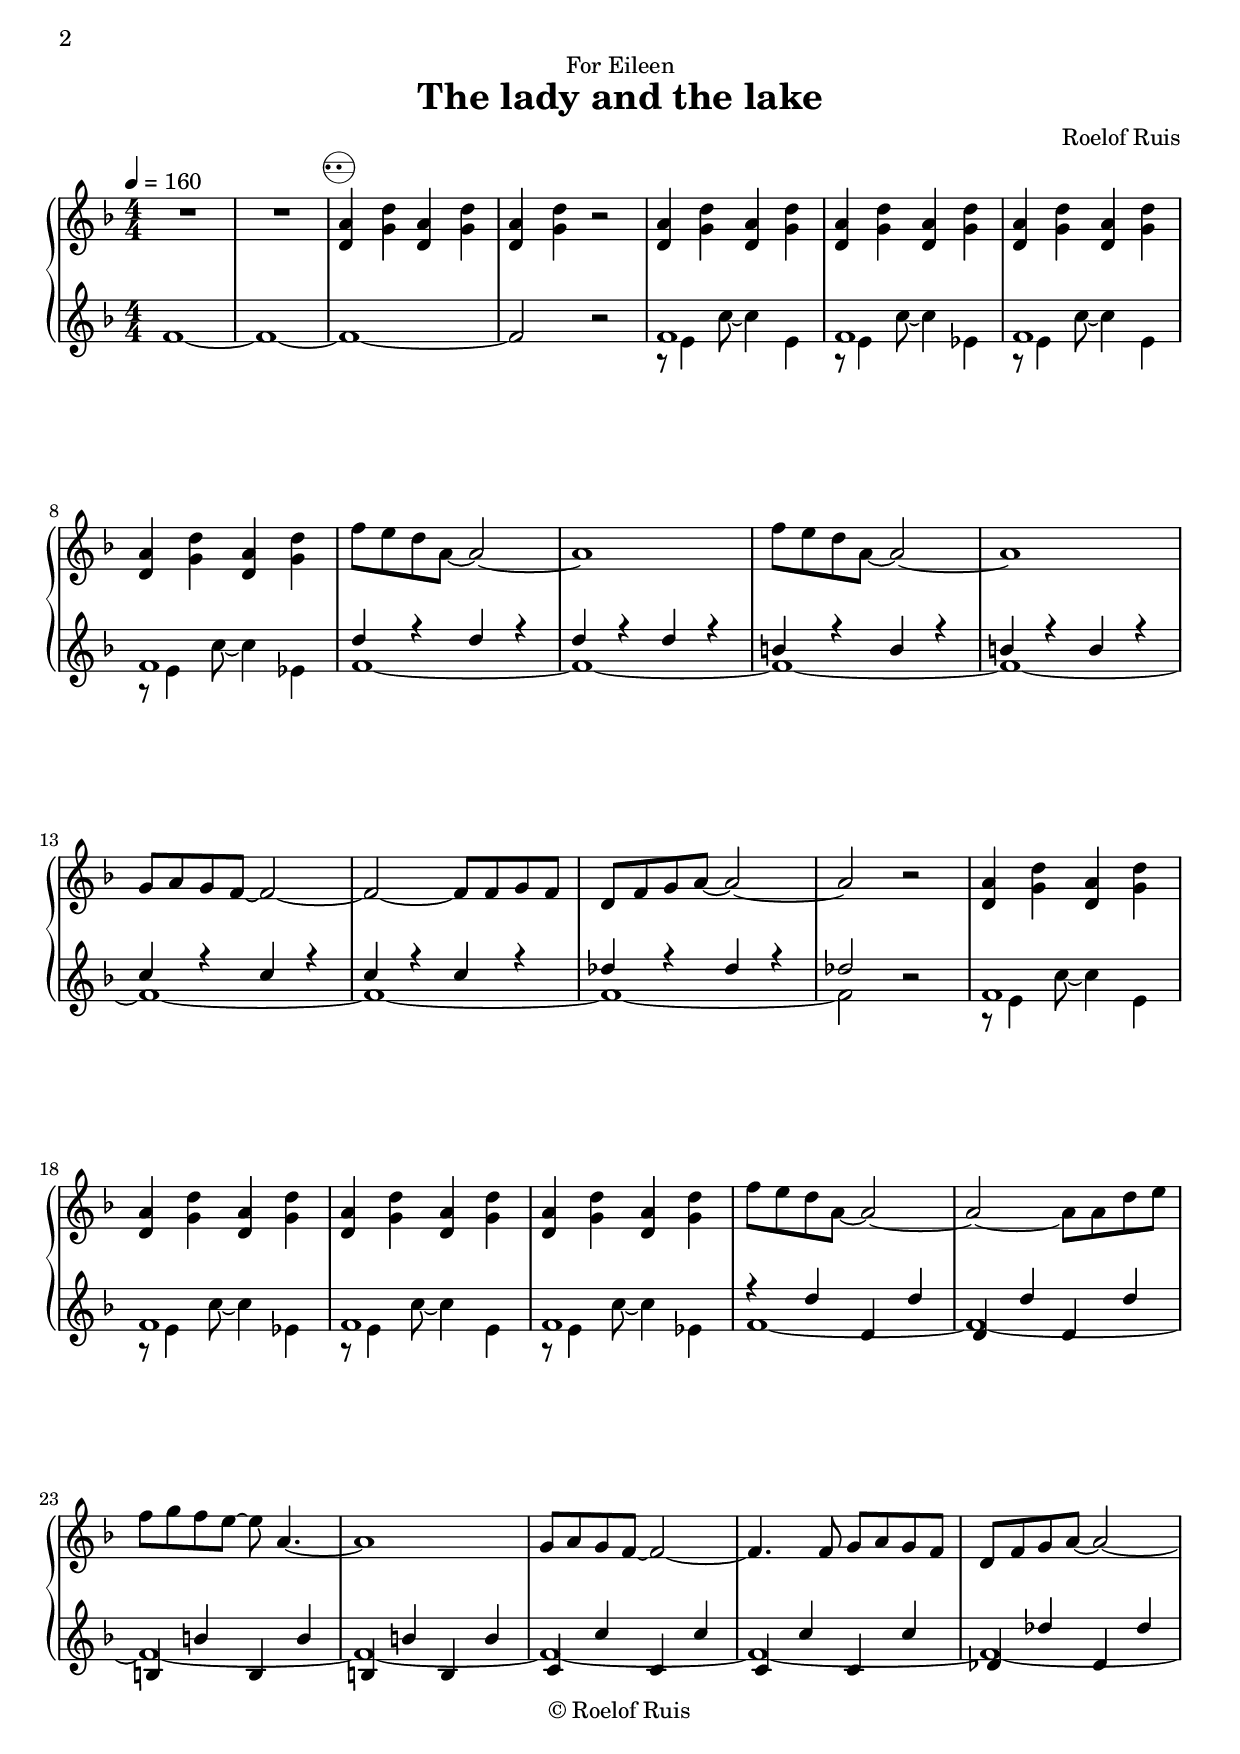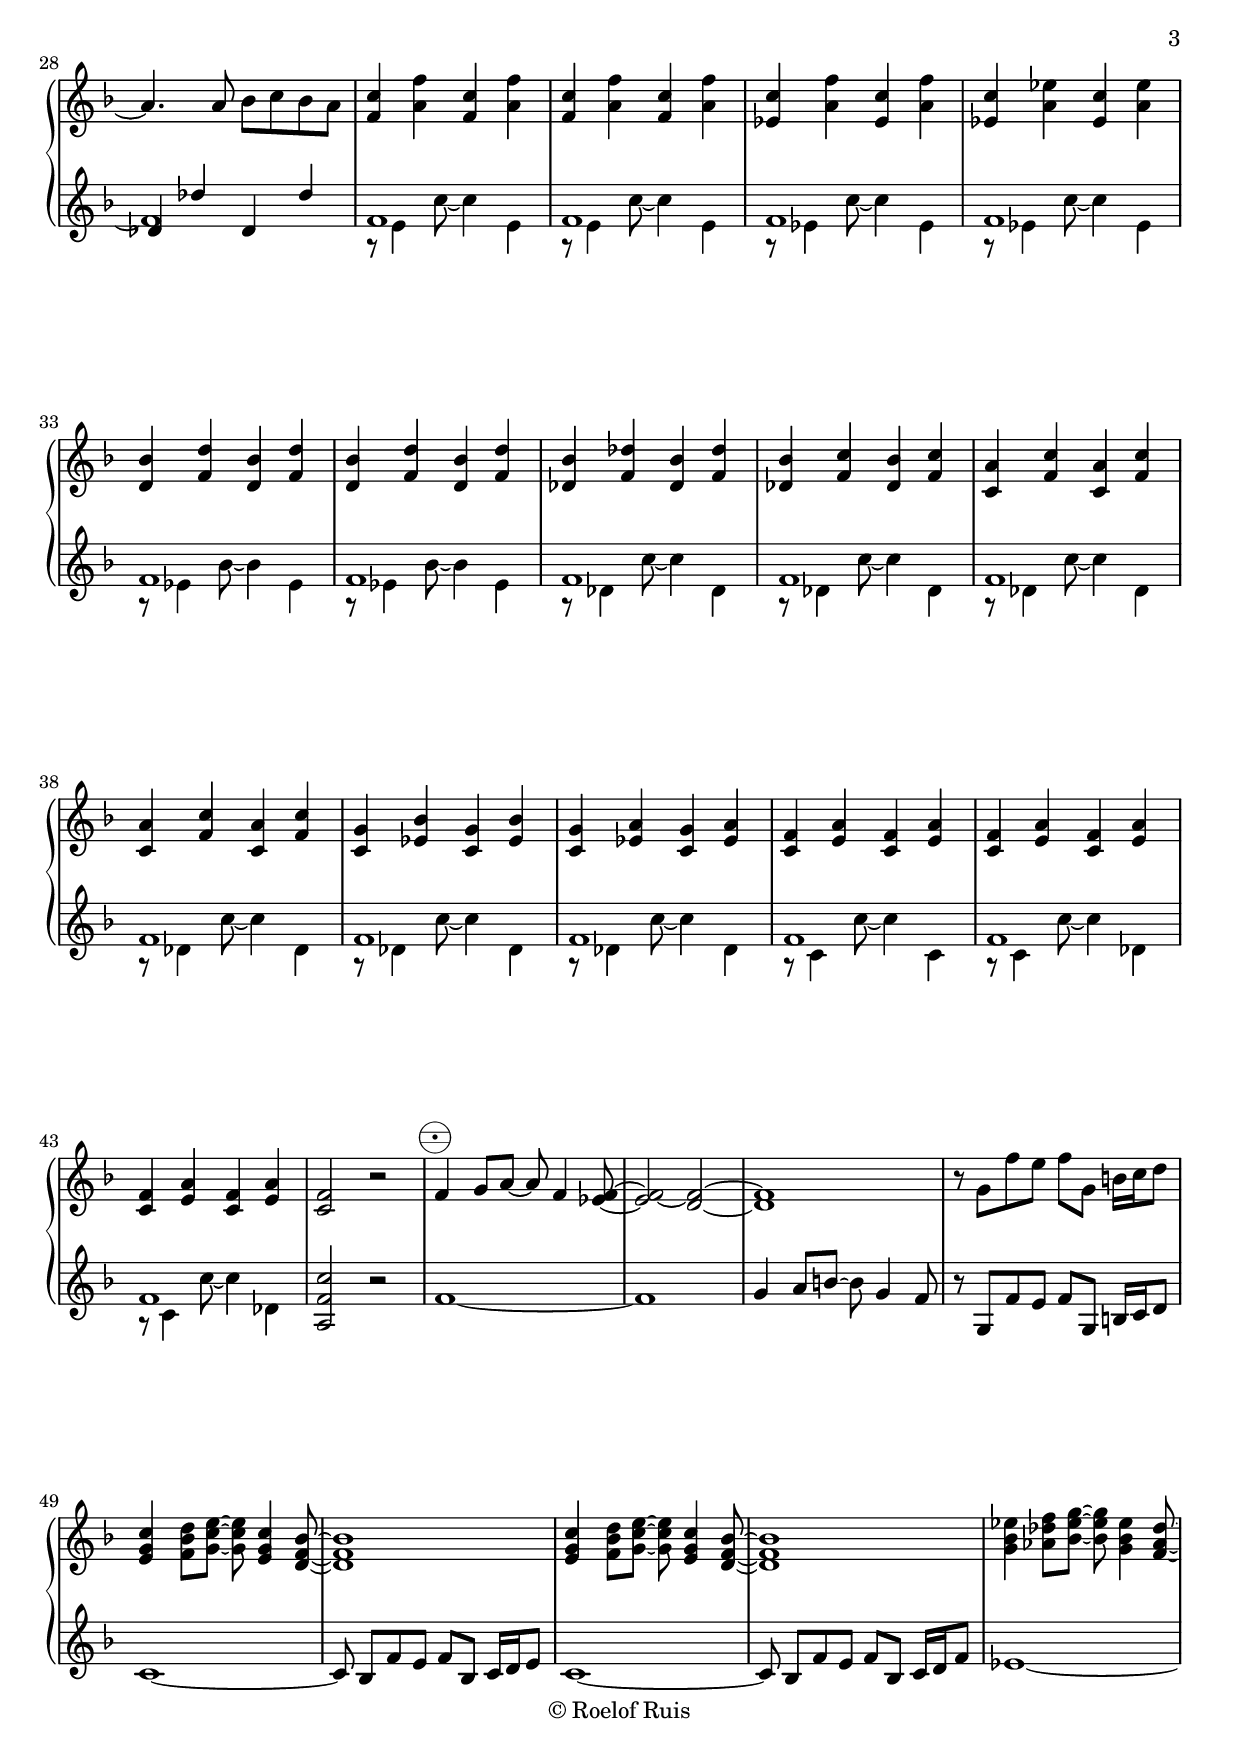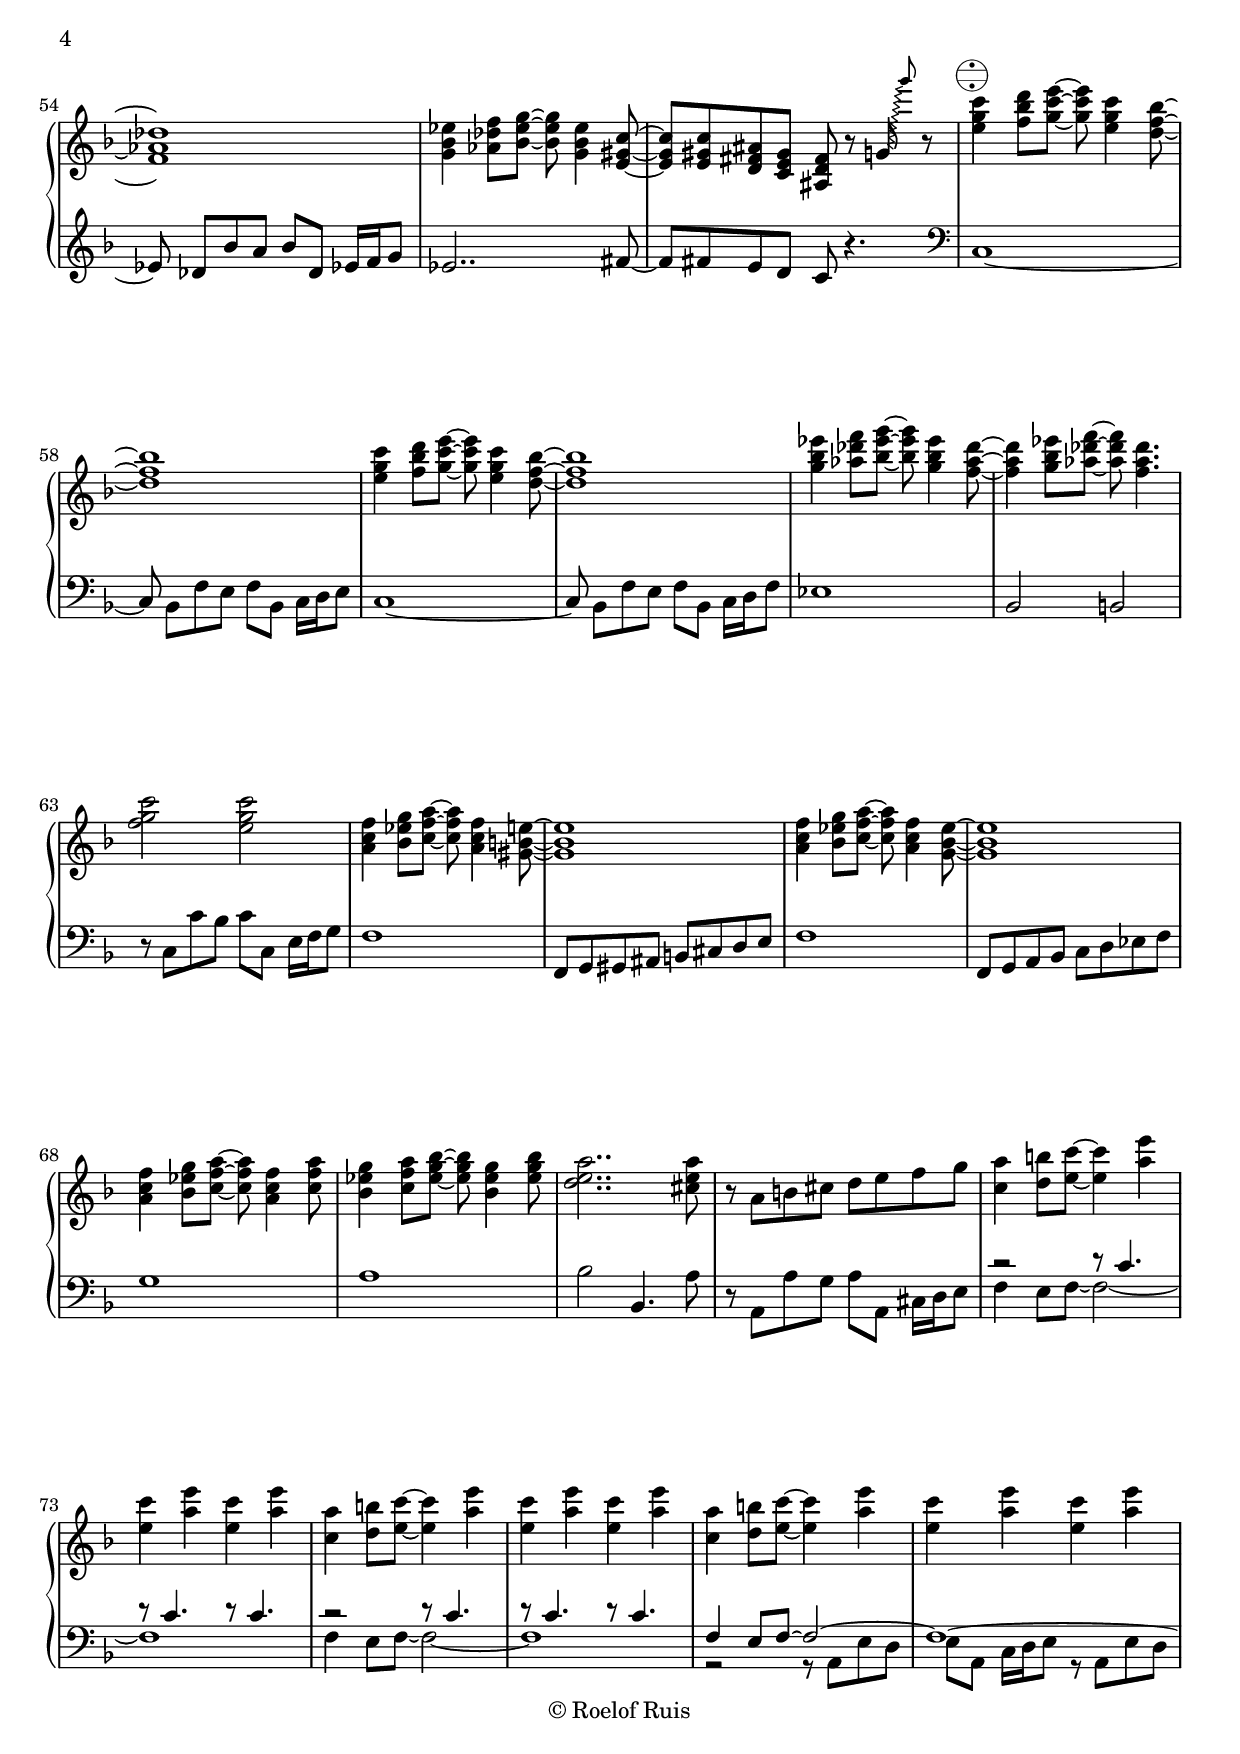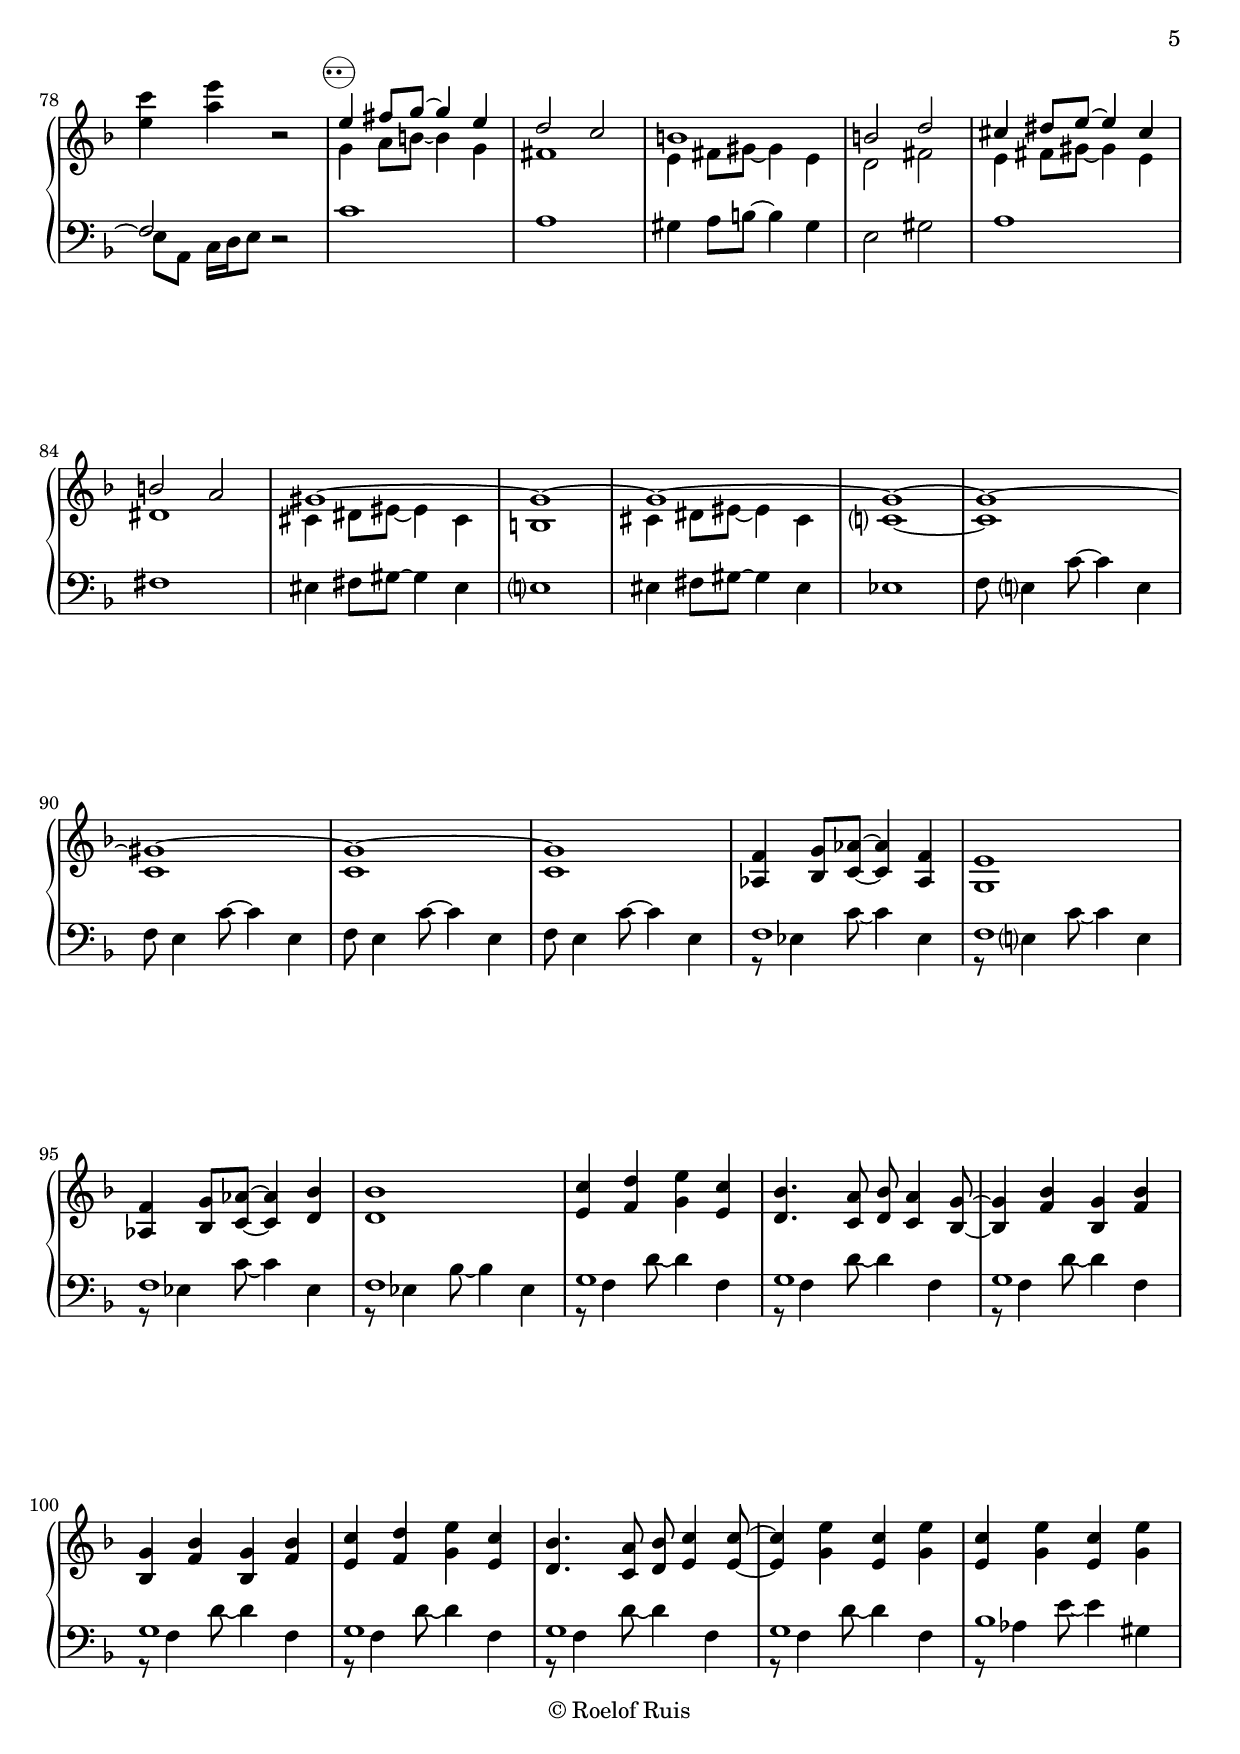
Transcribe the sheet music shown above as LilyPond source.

\version "2.20.0"

\version "2.20.0"

% ---- Bellows ----
out = ^\markup { \musicglyph #"accordion.pull" }
in = ^\markup { \musicglyph #"accordion.push" }

outsub = _\markup { \musicglyph #"accordion.pull" }
insub = _\markup { \musicglyph #"accordion.push" }

% ---- Basses ----
mj = ^\markup { \bold \magnify #0.8 { \roman M } }
mn = ^\markup { \bold \magnify #0.8 { \roman m } }
spt = ^\markup { \bold \magnify #0.8 { \roman 7 } }
vsp = ^\markup { \bold \magnify #0.8 { \roman v7 } }

bbass = _\markup {\box {\bold{BB}}}
sbass = _\markup {\box {\bold{SB}}}

% ---- Registers ----

eightva = \markup {\italic \translate #'(1.8 . 0) \raise #2 \magnify #0.8 {"8va"}}
loco    = \markup {\italic \translate #'(1.8 . 0) \raise #2 \magnify #0.8 {"loco"}}

dot = \markup {
  \musicglyph #"accordion.dot"
}

freebass = \markup {
  \musicglyph #"accordion.freebass"
}

discant = \markup {
  \musicglyph #"accordion.discant"
}

fbregz = ^\markup {
  \whiteout
  \combine
  \freebass
  \raise #0.5 \dot
}

fbrega = ^\markup {
  \whiteout
  \combine
  \freebass
  \raise #1.5 \dot
}

regz = ^\markup {
  \whiteout
  \combine
  \discant
  \raise #0.5 \dot
}

regez = ^\markup {
  \whiteout
  \combine
  \discant
    \combine
    \raise #0.5 \dot
    \eightva
}

rega = ^\markup {
  \whiteout
  \combine
  \discant
  \raise #1.5 \dot
}

regac = ^\markup {
  \whiteout
  \combine
  \discant
  \translate #'(-1 . 0) \raise #1.5 \dot
}

regzdba = ^\markup {
  \whiteout
  \combine
  \discant
  \combine
    \raise #0.5 \dot
    \combine
      \raise #1.5 \dot
      \translate #'(-1 . 0) \raise #1.5 \dot
}

regdbav = ^\markup {
  \whiteout
  \combine
  \discant
  \combine
    \raise #2.5 \dot
    \combine
      \raise #1.5 \dot
      \translate #'(-1 . 0) \raise #1.5 \dot
}

regav = ^\markup {
  \whiteout
  \combine
  \discant
  \combine
    \raise #2.5 \dot
    \raise #1.5 \dot
}

regdbaz = ^\markup {
  \whiteout
  \combine
  \discant
  \combine
    \raise #0.5 \dot
    \combine
      \raise #1.5 \dot
      \translate #'(-1 . 0) \raise #1.5 \dot
}

regdba = ^\markup {
  \whiteout
  \combine
  \discant
  \combine
    \raise #1.5 \dot
    \translate #'(-1 . 0) \raise #1.5 \dot
}

regza = ^\markup {
  \whiteout
  \combine
  \discant
  \combine
    \raise #0.5 \dot
    \raise #1.5 \dot
}

regeza = ^\markup {
  \whiteout
  \combine
  \discant
  \combine
    \raise #0.5 \dot
    \combine
      \raise #1.5 \dot
      \eightva
}

regzv = ^\markup {
  \whiteout
  \combine
  \discant
  \combine
    \raise #0.5 \dot
    \raise #2.5 \dot
}

regzav = ^\markup {
  \whiteout
  \combine
  \discant
  \combine
    \raise #2.5 \dot
    \combine
      \raise #1.5 \dot
      \raise #0.5 \dot
}

regezv = ^\markup {
  \whiteout
  \combine
  \discant
  \combine
    \raise #0.5 \dot
    \combine
      \raise #2.5 \dot
      \eightva
}

regzacv = ^\markup {
  \whiteout
  \combine
  \discant
  \combine
    \raise #2.5 \dot
    \combine
      \translate #'(-1 . 0) \raise #1.5 \dot
      \raise #0.5 \dot
}

regzacvl = ^\markup {
  \whiteout
  \combine
  \discant
  \combine
    \raise #2.5 \dot
    \combine
      \translate #'(-1 . 0) \raise #1.5 \dot
      \combine
        \raise # 0.5 \dot
        \loco
}

regzdbav = ^\markup {
  \whiteout
  \combine
  \discant
  \combine
    \raise #2.5 \dot
    \combine
      \raise #1.5 \dot
      \combine
      \translate #'(-1 . 0) \raise #1.5 \dot
      \raise #0.5 \dot
}









% ---- Other functionality ----

simile = \markup "simile"
subp = _\markup{ \italic sub \dynamic p }


options = {
  \tempo 4=160
  \numericTimeSignature
  \time 4/4
  \key f \major
}

staffRight = {
  \options
  \clef treble
  \relative c''' {
    R1*2 |
    <a, d,>4\regdba <d g,> <a d,> <d g,> |
    <a d,>4 <d g,> r2 |
    
    <a d,>4 <d g,> <a d,> <d g,> |
    <a d,>4 <d g,> <a d,> <d g,> |
    <a d,>4 <d g,> <a d,> <d g,> |
    <a d,>4 <d g,> <a d,> <d g,> |
    
    f8 e d a~ a2~ |
    a1 |
    f'8 e d a~ a2~ |
    a1 |
    g8 a g f~ f2~ |
    f2~ f8 f g f |
    d8 f g a~ a2~ |
    a2 r |
    
    <a d,>4 <d g,> <a d,> <d g,> |
    <a d,>4 <d g,> <a d,> <d g,> |
    <a d,>4 <d g,> <a d,> <d g,> |
    <a d,>4 <d g,> <a d,> <d g,> |
    
    f8 e d a~ a2~ |
    a2~ a8 a d e |
    f g f e~ e a,4.~ |
    a1 |
    g8 a g f~ f2~ |
    f4. f8 g a g f |
    d8 f g a~ a2~ |
    a4. a8 bes c bes a |
    
    <c f,>4 <f a,> <c f,> <f a,> |
    <c f,> <f a,> <c f,> <f a,> |
    <c es,> <f a,> <c es,> <f a,> |
    <c es,> <es a,> <c es,> <es a,> |
    <bes d,> <d f,> <bes d,> <d f,> |
    <bes d,> <d f,> <bes d,> <d f,> |
    <bes des,> <des f,> <bes des,> <des f,> |
    <bes des,> <c f,> <bes des,> <c f,> |
    <a c,> <c f,> <a c,> <c f,> |
    <a c,> <c f,> <a c,> <c f,> |
    <g c,> <bes es,> <g c,> <bes es,> |
    <g c,> <a es> <g c,> <a es> |
    <f c> <a e> <f c> <a e> |
    <f c> <a e> <f c> <a e> |
    <f c> <a e> <f c> <a e> |
    <f c>2 r2 |

    f4\rega g8 a~ a f4 <f~ es~>8 |
    <f~ es>2 <f~ d~> |
    <f d>1 |
    r8 g f' e f g, b16 c d8 |
    
    <c g e>4 <d bes f>8 <e~ c~ g~> <e c g> <c g e>4 <bes~ f~ d~>8 |
    <bes f d>1 |
    <c g e>4 <d bes f>8 <e~ c~ g~> <e c g> <c g e>4 <bes~ f~ d~>8 |
    <bes f d>1 |

    <es bes g>4 <f des as>8 <g~ es~ bes~> <g es bes> <es bes g>4 <des~ as~ f~>8 |
    <des as f>1 |
    <es bes g>4 <f des as>8 <g~ es~ bes~> <g es bes> <es bes g>4 <c~ gis~ e~>8 |
    \override Glissando.style = #'zigzag
    <c gis e>8 <c gis e> <ais fis d> <gis e c> <fis d ais> r8 \afterGrace g8 \glissando g''8 r8 |

    <c, g e>4\regzv <d bes f>8 <e~ c~ g~> <e c g> <c g e>4 <bes~ f~ d~>8 |
    <bes f d>1 |
    <c g e>4 <d bes f>8 <e~ c~ g~> <e c g> <c g e>4 <bes~ f~ d~>8 |
    <bes f d>1 |
    
    <es bes g>4 <f des as>8 <g~ es~ bes~> <g es bes> <es bes g>4 <des~ as~ f~>8 |
    <des as f>4 <es bes g>8 <f~ des~ as~> <f des as> <des as f>4. |
    <c g f>2 <c g e> |
    <f, c a>4 <g es bes>8 <a~ f~ c~> <a f c> <f c a>4 <e~ b~ gis~>8 |
    <e b gis>1 |
    <f c a>4 <g es bes>8 <a~ f~ c~> <a f c> <f c a>4 <es~ bes~ g~>8 |
    <es bes g>1 |
    <f c a>4 <g es bes>8 <a~ f~ c~> <a f c> <f c a>4 <a f c>8 |
    <g es bes>4 <a f c>8 <bes~ g~ es~> <bes g es> <g es bes>4 <bes g es>8 |
    <a e d>2.. <a e cis>8 |
    r8 a,[ b cis] d e f g |

    <a c,>4 <b d,>8 <c~ e,~>8 <c e,>4 <e a,> |
    <c e,> <e a,> <c e,> <e a,> |
    <a, c,>4 <b d,>8 <c~ e,~>8 <c e,>4 <e a,> |
    <c e,> <e a,> <c e,> <e a,> |
    
    <a, c,>4 <b d,>8 <c~ e,~>8 <c e,>4 <e a,> |
    <c e,> <e a,> <c e,> <e a,> |
    <c e,> <e a,> r2 |

    << { e,4\regdba fis8 g~ g4 e } \\ { g,4 a8 b~ b4 g } >> |
    << { d'2 c } \\ { fis,1 } >> |
    << { b1 } \\ { e,4 fis8 gis~ gis4 e } >> |
    << { b'2 d } \\ { d,2 fis } >> |
    << { cis'4 dis8 e~ e4 cis } \\ { e,4 fis8 gis~ gis4 e } >> |
    << { b'2 a } \\ { dis,1 } >> |
    << { gis1~ } \\ { cis,4 dis8 eis~ eis4 cis } >> |
    << { gis'1~ } \\ { b,1 } >> |
    << { gis'1~ } \\ { cis,4 dis8 eis~ eis4 cis } >> |
    << { gis'1~ } \\ { c,?1~ } >> |
    << { gis'1~ } \\ { c, } >> |
    << { gis'1~ } \\ { c, } >> |
    << { gis'1~ } \\ { c, } >> |
    << { gis'1~ } \\ { c, } >> |

    <f as,>4 <g bes,>8 <as~ c,~>8 <as c,>4 <f as,> |
    <e g,>1 |
    <f as,>4 <g bes,>8 <as~ c,~>8 <as c,>4 <bes d,> |
    <bes d,>1 |
    
    <c e,>4 <d f,> <e g,> <c e,> |
    <bes d,>4. <a c,>8 <bes d,> <a c,>4 <g~ bes,~>8 |
    <g bes,>4 <bes f> <g bes,> <bes f> |
    <g bes,>4 <bes f> <g bes,> <bes f> |
    <c e,>4 <d f,> <e g,> <c e,> |
    <bes d,>4. <a c,>8 <bes d,> <c e,>4 <c~ e,~>8 |
    <c e,>4 <e g,> <c e,> <e g,> |
    <c e,>4 <e g,> <c e,> <e g,> |

  }
}

staffLeft = {
  \options
  \clef treble
  \relative c' {
    f1~ |
    f1~ |
    f1~ |
    f2 r2 |

    << { f1 } \\ { r8 e4 c'8~ c4 e, } >> |
    << { f1 } \\ { r8 e4 c'8~ c4 es, } >> |
    << { f1 } \\ { r8 e4 c'8~ c4 e, } >> |
    << { f1 } \\ { r8 e4 c'8~ c4 es, } >> |
    
    << 
       { 
         d'4 r d r |
         d4 r d r |
         b r b r |
         b r b r |
         c r c r |
         c r c r |
         des r des r |
         des2
       }
       \\
       { f,1~ f~ f~ f~ f~ f~ f~ f2 }
    >> r2 |
    
    << { f1 } \\ { r8 e4 c'8~ c4 e, } >> |
    << { f1 } \\ { r8 e4 c'8~ c4 es, } >> |
    << { f1 } \\ { r8 e4 c'8~ c4 e, } >> |
    << { f1 } \\ { r8 e4 c'8~ c4 es, } >> |
    
    << 
       { 
         r4 d'4 d, d' |
         d, d' d, d' |
         b, b' b, b' |
         b, b' b, b' |
         c, c' c, c' |
         c, c' c, c' |
         des, des' des, des' |
         des, des' des, des' |
       }
       \\
       { f,1~ f~ f~ f~ f~ f~ f~ f }
    >>
    
    << { f1 } \\ { r8 e4 c'8~ c4 e, } >> |
    << { f1 } \\ { r8 e4 c'8~ c4 e, } >> |
    << { f1 } \\ { r8 es4 c'8~ c4 es, } >> |
    << { f1 } \\ { r8 es4 c'8~ c4 es, } >> |
    << { f1 } \\ { r8 es4 bes'8~ bes4 es, } >> |
    << { f1 } \\ { r8 es4 bes'8~ bes4 es, } >> |
    << { f1 } \\ { r8 des4 c'8~ c4 des, } >> |
    << { f1 } \\ { r8 des4 c'8~ c4 des, } >> |
    << { f1 } \\ { r8 des4 c'8~ c4 des, } >> |
    << { f1 } \\ { r8 des4 c'8~ c4 des, } >> |
    << { f1 } \\ { r8 des4 c'8~ c4 des, } >> |
    << { f1 } \\ { r8 des4 c'8~ c4 des, } >> |
    << { f1 } \\ { r8 c4 c'8~ c4 c, } >> |
    << { f1 } \\ { r8 c4 c'8~ c4 des, } >> |
    << { f1 } \\ { r8 c4 c'8~ c4 des, } >> |
    <c' f, a,>2 r2
    
    f,1~ |
    f |
    g4 a8 b~ b g4 f8 |
    r8 g, f' e f g, b16 c d8 |
    

    c1~ |
    c8 bes[ f' e] f bes, c16 d e8 |
    c1~ |
    c8 bes[ f' e] f bes, c16 d f8 |
    es1~ |
    es8 des[ bes' a] bes des, es16 f g8 |
    es2.. fis8~ |
    fis8 fis e d c8 r4. |
    
    \clef bass
    
    c,1~ |
    c8 bes[ f' e] f bes, c16 d e8 |
    c1~ |
    c8 bes[ f' e] f bes, c16 d f8 |
    es1 |
    bes2 b |
    r8 c c' bes c c, e16 f g8 |
    
    f1 |
    f,8 g gis ais b cis d e |
    f1 |
    f,8 g a bes c d es f |
    g1 |
    a1 |
    bes2 bes,4. a'8 |
    r8 a,[ a' g] a a, cis16 d e8 |

    << { r2 r8 c'4. } \\ { f,4 e8 f8~ f2~ } >> |
    << { r8 c'4. r8 c4. } \\ { f,1 } >> |
    << { r2 r8 c'4. } \\ { f,4 e8 f8~ f2~ } >> |
    << { r8 c'4. r8 c4. } \\ { f,1 } >> |
    << { f4 e8 f8~ f2~ } \\ { r2 r8 a, e' d } >> |
    << { f1~ } \\ { e8 a, c16 d e8 r a, e' d } >> |
    << { f2 } \\ { e8 a, c16 d e8 } >> r2 |
    
    c'1 |
    a1 |
    gis4 a8 b~ b4 gis |
    e2 gis |
    a1 |
    fis1 |
    eis4 fis8 gis~ gis4 eis |
    e?1 |
    eis4 fis8 gis~ gis4 eis |
    es1 |
    f8 e?4 c'8~ c4 e, |
    f8 e4 c'8~ c4 e, |
    f8 e4 c'8~ c4 e, |
    f8 e4 c'8~ c4 e, |
    
    << { f1 } \\ { r8 es4 c'8~ c4 es, } >> |
    << { f1 } \\ { r8 e?4 c'8~ c4 e, } >> |
    << { f1 } \\ { r8 es4 c'8~ c4 es, } >> |
    << { f1 } \\ { r8 es4 bes'8~ bes4 es, } >> |

    << { g1 } \\ { r8 f4 d'8~ d4 f, } >> |
    << { g1 } \\ { r8 f4 d'8~ d4 f, } >> |
    << { g1 } \\ { r8 f4 d'8~ d4 f, } >> |
    << { g1 } \\ { r8 f4 d'8~ d4 f, } >> |
    << { g1 } \\ { r8 f4 d'8~ d4 f, } >> |
    << { g1 } \\ { r8 f4 d'8~ d4 f, } >> |
    << { g1 } \\ { r8 f4 d'8~ d4 f, } >> |
    << { bes1 } \\ { r8 as4 e'8~ e4 gis, } >> |
    
    
  }
}

dynamics = \new Dynamics {
  
}

\book {
  
  \header {
    title = "The lady and the lake"
    composer = "Roelof Ruis"
    dedication = "For Eileen"
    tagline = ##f
    instrumentName = "Accordion solo"
    year = "2022"
    description = "The start of Spring. A young, adventurous lady arrives at a small lake and decides to take short swim.\n\nWritten to practice composing by story."
    info = "For Free Bass - Difficulty: Hard"
    permission = "Licensed under the Creative Commons Attribution-NoDerivatives 4.0 International License."
    projecturl = "https://github.com/RoelofRuis/free-sheets"
    version = "June 2022"
  }

  \paper {
    max-systems-per-page = 5
    min-systems-per-page = 5
    indent = 0.0
    ragged-last-bottom = ##f
    print-all-headers = ##t
    
    bookTitleMarkup = \markup {
      \column {
        \vspace #2
        \fill-line { \fontsize #2 \fromproperty #'header:dedication }
        \vspace #1
        \fill-line { \fontsize #8 \fromproperty #'header:title }
        \vspace #2
        \fill-line { \fontsize #6 \italic \fromproperty #'header:composer }
        \vspace #.5
        \fill-line { \fontsize #2 \fromproperty #'header:year }
        \vspace #3
        \fill-line { \fontsize #4 \fromproperty #'header:instrumentName }
        \vspace #10
        \override #'(line-width . 55)
        \fontsize #1
        \justify-field #'header:description
        \vspace #1
        \fontsize #1
        \justify-field #'header:info
        \vspace #4
        \override #'(line-width . 55)
        \fontsize #1
        \justify-field #'header:permission
        \vspace #1
        \vspace #14
        \justify { \char ##x00A9 Roelof Ruis \concat { " - Version " \fromproperty #'header:version } }
        \typewriter { \fromproperty #'header:projecturl }
      }
    }
    
    oddFooterMarkup = \markup {
      \fill-line {
        \center-column {
          \on-the-fly #part-first-page ""
          \on-the-fly #not-first-page \line { \char ##x00A9 Roelof Ruis }
        }
      }
    }  
  }

  \score {
    \header {
      breakbefore = ##t
    }

    \new PianoStaff <<
      \new Staff = "right" \with {midiInstrument = "accordion"} \staffRight
      \dynamics
      \new Staff = "left" \with {midiInstrument = "accordion"} \staffLeft
    >>

    \layout {}
    
    \midi {}
  }
}
